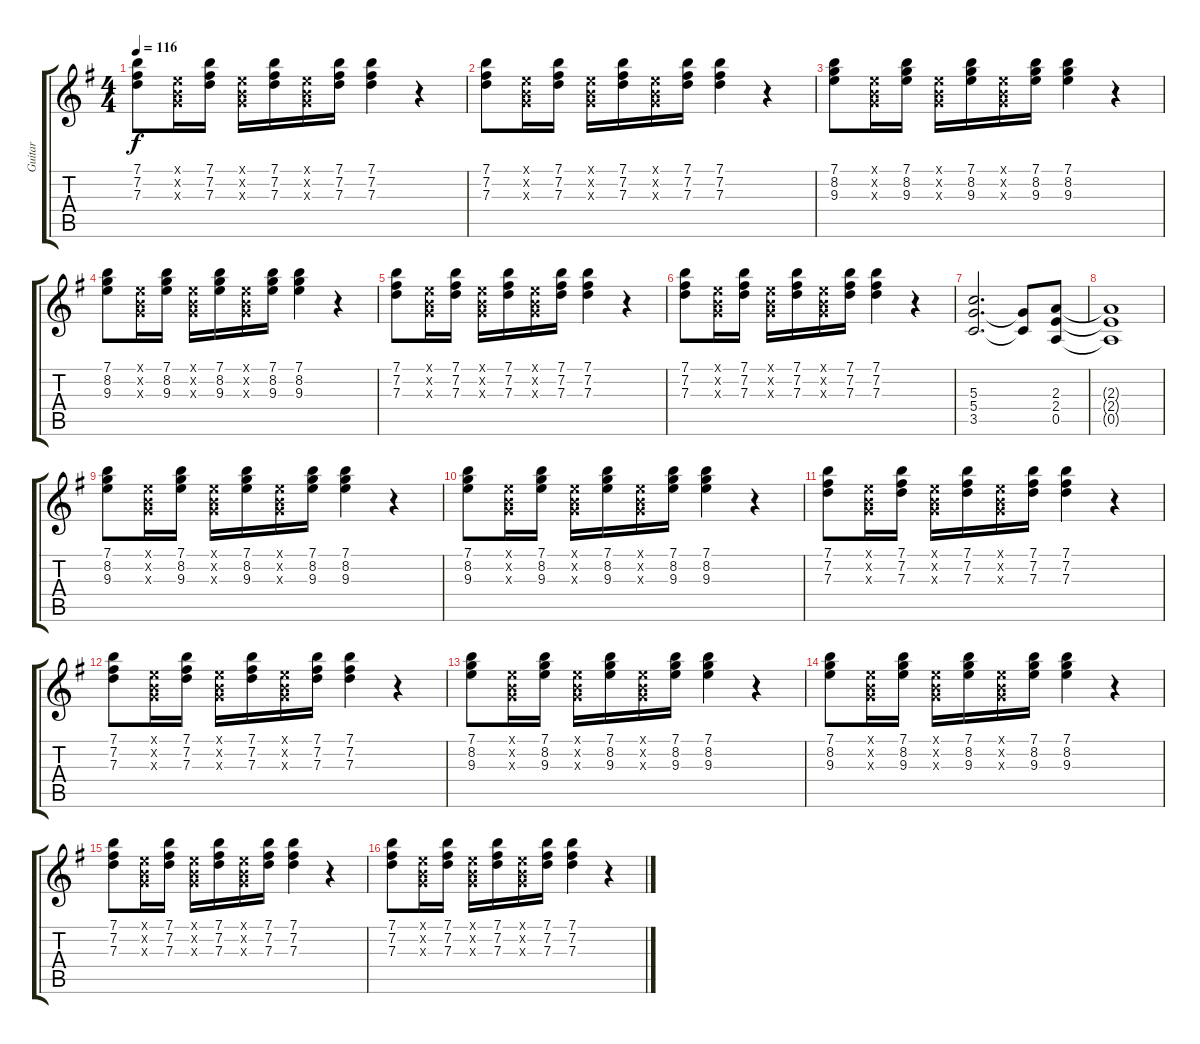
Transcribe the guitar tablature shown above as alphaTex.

\track ("Guitar" "Guitar") {instrument overdrivenguitar}
\staff {score tabs}
\tuning (E4 B3 G3 D3 A2 E2) {hide}
\ts (4 4)
\tempo 116
\clef g2
\ks g
(7.1 7.2 7.3).8{dy f} (0.1{x} 0.2{x} 0.3{x}).16 (7.1 7.2 7.3).16 (0.1{x} 0.2{x} 0.3{x}).16 (7.1 7.2 7.3).16 (0.1{x} 0.2{x} 0.3{x}).16 (7.1 7.2 7.3).16 (7.1 7.2 7.3).4 r.4 |
(7.1 7.2 7.3).8 (0.1{x} 0.2{x} 0.3{x}).16 (7.1 7.2 7.3).16 (0.1{x} 0.2{x} 0.3{x}).16 (7.1 7.2 7.3).16 (0.1{x} 0.2{x} 0.3{x}).16 (7.1 7.2 7.3).16 (7.1 7.2 7.3).4 r.4 |
(7.1 8.2 9.3).8 (0.1{x} 0.2{x} 0.3{x}).16 (7.1 8.2 9.3).16 (0.1{x} 0.2{x} 0.3{x}).16 (7.1 8.2 9.3).16 (0.1{x} 0.2{x} 0.3{x}).16 (7.1 8.2 9.3).16 (7.1 8.2 9.3).4 r.4 |
(7.1 8.2 9.3).8 (0.1{x} 0.2{x} 0.3{x}).16 (7.1 8.2 9.3).16 (0.1{x} 0.2{x} 0.3{x}).16 (7.1 8.2 9.3).16 (0.1{x} 0.2{x} 0.3{x}).16 (7.1 8.2 9.3).16 (7.1 8.2 9.3).4 r.4 |
(7.1 7.2 7.3).8 (0.1{x} 0.2{x} 0.3{x}).16 (7.1 7.2 7.3).16 (0.1{x} 0.2{x} 0.3{x}).16 (7.1 7.2 7.3).16 (0.1{x} 0.2{x} 0.3{x}).16 (7.1 7.2 7.3).16 (7.1 7.2 7.3).4 r.4 |
(7.1 7.2 7.3).8 (0.1{x} 0.2{x} 0.3{x}).16 (7.1 7.2 7.3).16 (0.1{x} 0.2{x} 0.3{x}).16 (7.1 7.2 7.3).16 (0.1{x} 0.2{x} 0.3{x}).16 (7.1 7.2 7.3).16 (7.1 7.2 7.3).4 r.4 |
(5.3 5.4 3.5).2{d} (5.4{t} 3.5{t}).8 (2.3 2.4 0.5).8 |
(2.3{t} 2.4{t} 0.5{t}).1 |
(7.1 8.2 9.3).8 (0.1{x} 0.2{x} 0.3{x}).16 (7.1 8.2 9.3).16 (0.1{x} 0.2{x} 0.3{x}).16 (7.1 8.2 9.3).16 (0.1{x} 0.2{x} 0.3{x}).16 (7.1 8.2 9.3).16 (7.1 8.2 9.3).4 r.4 |
(7.1 8.2 9.3).8 (0.1{x} 0.2{x} 0.3{x}).16 (7.1 8.2 9.3).16 (0.1{x} 0.2{x} 0.3{x}).16 (7.1 8.2 9.3).16 (0.1{x} 0.2{x} 0.3{x}).16 (7.1 8.2 9.3).16 (7.1 8.2 9.3).4 r.4 |
(7.1 7.2 7.3).8 (0.1{x} 0.2{x} 0.3{x}).16 (7.1 7.2 7.3).16 (0.1{x} 0.2{x} 0.3{x}).16 (7.1 7.2 7.3).16 (0.1{x} 0.2{x} 0.3{x}).16 (7.1 7.2 7.3).16 (7.1 7.2 7.3).4 r.4 |
(7.1 7.2 7.3).8 (0.1{x} 0.2{x} 0.3{x}).16 (7.1 7.2 7.3).16 (0.1{x} 0.2{x} 0.3{x}).16 (7.1 7.2 7.3).16 (0.1{x} 0.2{x} 0.3{x}).16 (7.1 7.2 7.3).16 (7.1 7.2 7.3).4 r.4 |
(7.1 8.2 9.3).8 (0.1{x} 0.2{x} 0.3{x}).16 (7.1 8.2 9.3).16 (0.1{x} 0.2{x} 0.3{x}).16 (7.1 8.2 9.3).16 (0.1{x} 0.2{x} 0.3{x}).16 (7.1 8.2 9.3).16 (7.1 8.2 9.3).4 r.4 |
(7.1 8.2 9.3).8 (0.1{x} 0.2{x} 0.3{x}).16 (7.1 8.2 9.3).16 (0.1{x} 0.2{x} 0.3{x}).16 (7.1 8.2 9.3).16 (0.1{x} 0.2{x} 0.3{x}).16 (7.1 8.2 9.3).16 (7.1 8.2 9.3).4 r.4 |
(7.1 7.2 7.3).8 (0.1{x} 0.2{x} 0.3{x}).16 (7.1 7.2 7.3).16 (0.1{x} 0.2{x} 0.3{x}).16 (7.1 7.2 7.3).16 (0.1{x} 0.2{x} 0.3{x}).16 (7.1 7.2 7.3).16 (7.1 7.2 7.3).4 r.4 |
(7.1 7.2 7.3).8 (0.1{x} 0.2{x} 0.3{x}).16 (7.1 7.2 7.3).16 (0.1{x} 0.2{x} 0.3{x}).16 (7.1 7.2 7.3).16 (0.1{x} 0.2{x} 0.3{x}).16 (7.1 7.2 7.3).16 (7.1 7.2 7.3).4 r.4
